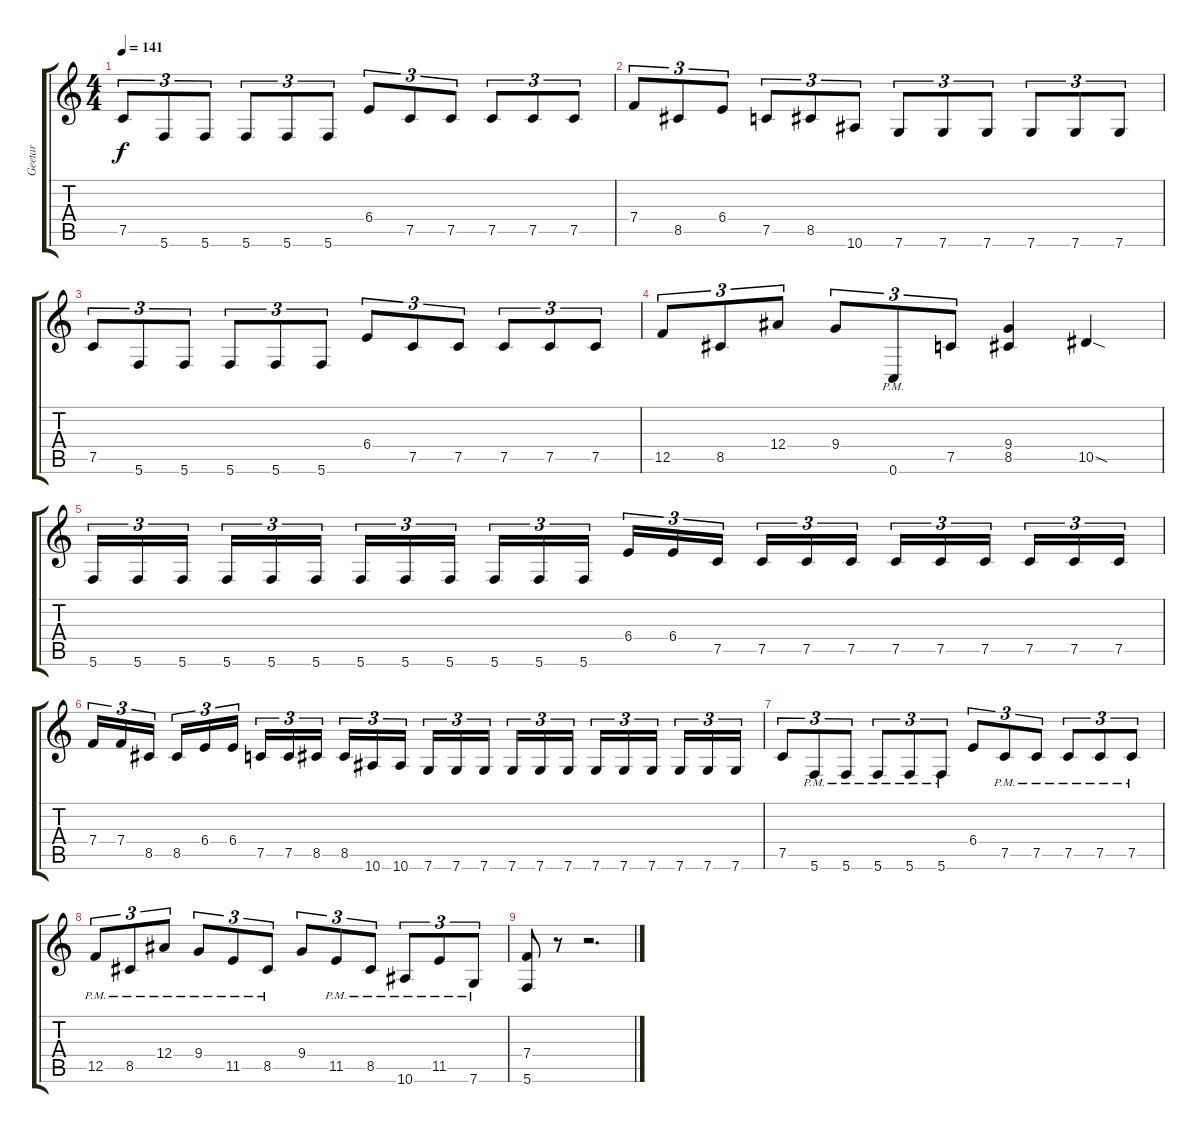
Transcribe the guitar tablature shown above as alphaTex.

\track ("Geetar" "Geetar") {instrument distortionguitar}
\staff {score tabs}
\tuning (C4 G3 Eb3 Bb2 F2 C2) {hide}
\ts (4 4)
\tempo 141
\clef g2
\ks c
7.5.8{tu (3 2) dy f} 5.6.8{tu (3 2)} 5.6.8{tu (3 2)} 5.6.8{tu (3 2)} 5.6.8{tu (3 2)} 5.6.8{tu (3 2)} 6.4.8{tu (3 2)} 7.5.8{tu (3 2)} 7.5.8{tu (3 2)} 7.5.8{tu (3 2)} 7.5.8{tu (3 2)} 7.5.8{tu (3 2)} |
7.4.8{tu (3 2)} 8.5.8{tu (3 2)} 6.4.8{tu (3 2)} 7.5.8{tu (3 2)} 8.5.8{tu (3 2)} 10.6.8{tu (3 2)} 7.6.8{tu (3 2)} 7.6.8{tu (3 2)} 7.6.8{tu (3 2)} 7.6.8{tu (3 2)} 7.6.8{tu (3 2)} 7.6.8{tu (3 2)} |
7.5.8{tu (3 2)} 5.6.8{tu (3 2)} 5.6.8{tu (3 2)} 5.6.8{tu (3 2)} 5.6.8{tu (3 2)} 5.6.8{tu (3 2)} 6.4.8{tu (3 2)} 7.5.8{tu (3 2)} 7.5.8{tu (3 2)} 7.5.8{tu (3 2)} 7.5.8{tu (3 2)} 7.5.8{tu (3 2)} |
12.5.8{tu (3 2)} 8.5.8{tu (3 2)} 12.4.8{tu (3 2)} 9.4.8{tu (3 2)} 0.6{pm}.8{tu (3 2)} 7.5.8{tu (3 2)} (9.4 8.5).4 10.5{sod}.4 |
5.6.16{tu (3 2)} 5.6.16{tu (3 2)} 5.6.16{tu (3 2)} 5.6.16{tu (3 2)} 5.6.16{tu (3 2)} 5.6.16{tu (3 2)} 5.6.16{tu (3 2)} 5.6.16{tu (3 2)} 5.6.16{tu (3 2)} 5.6.16{tu (3 2)} 5.6.16{tu (3 2)} 5.6.16{tu (3 2)} 6.4.16{tu (3 2)} 6.4.16{tu (3 2)} 7.5.16{tu (3 2)} 7.5.16{tu (3 2)} 7.5.16{tu (3 2)} 7.5.16{tu (3 2)} 7.5.16{tu (3 2)} 7.5.16{tu (3 2)} 7.5.16{tu (3 2)} 7.5.16{tu (3 2)} 7.5.16{tu (3 2)} 7.5.16{tu (3 2)} |
7.4.16{tu (3 2)} 7.4.16{tu (3 2)} 8.5.16{tu (3 2)} 8.5.16{tu (3 2)} 6.4.16{tu (3 2)} 6.4.16{tu (3 2)} 7.5.16{tu (3 2)} 7.5.16{tu (3 2)} 8.5.16{tu (3 2)} 8.5.16{tu (3 2)} 10.6.16{tu (3 2)} 10.6.16{tu (3 2)} 7.6.16{tu (3 2)} 7.6.16{tu (3 2)} 7.6.16{tu (3 2)} 7.6.16{tu (3 2)} 7.6.16{tu (3 2)} 7.6.16{tu (3 2)} 7.6.16{tu (3 2)} 7.6.16{tu (3 2)} 7.6.16{tu (3 2)} 7.6.16{tu (3 2)} 7.6.16{tu (3 2)} 7.6.16{tu (3 2)} |
7.5.8{tu (3 2)} 5.6{pm}.8{tu (3 2)} 5.6{pm}.8{tu (3 2)} 5.6{pm}.8{tu (3 2)} 5.6{pm}.8{tu (3 2)} 5.6{pm}.8{tu (3 2)} 6.4.8{tu (3 2)} 7.5{pm}.8{tu (3 2)} 7.5{pm}.8{tu (3 2)} 7.5{pm}.8{tu (3 2)} 7.5{pm}.8{tu (3 2)} 7.5{pm}.8{tu (3 2)} |
12.5{pm}.8{tu (3 2)} 8.5{pm}.8{tu (3 2)} 12.4{pm}.8{tu (3 2)} 9.4{pm}.8{tu (3 2)} 11.5{pm}.8{tu (3 2)} 8.5{pm}.8{tu (3 2)} 9.4.8{tu (3 2)} 11.5{pm}.8{tu (3 2)} 8.5{pm}.8{tu (3 2)} 10.6{pm}.8{tu (3 2)} 11.5{pm}.8{tu (3 2)} 7.6{pm}.8{tu (3 2)} |
(7.4 5.6).8 r.8 r.2{d}
